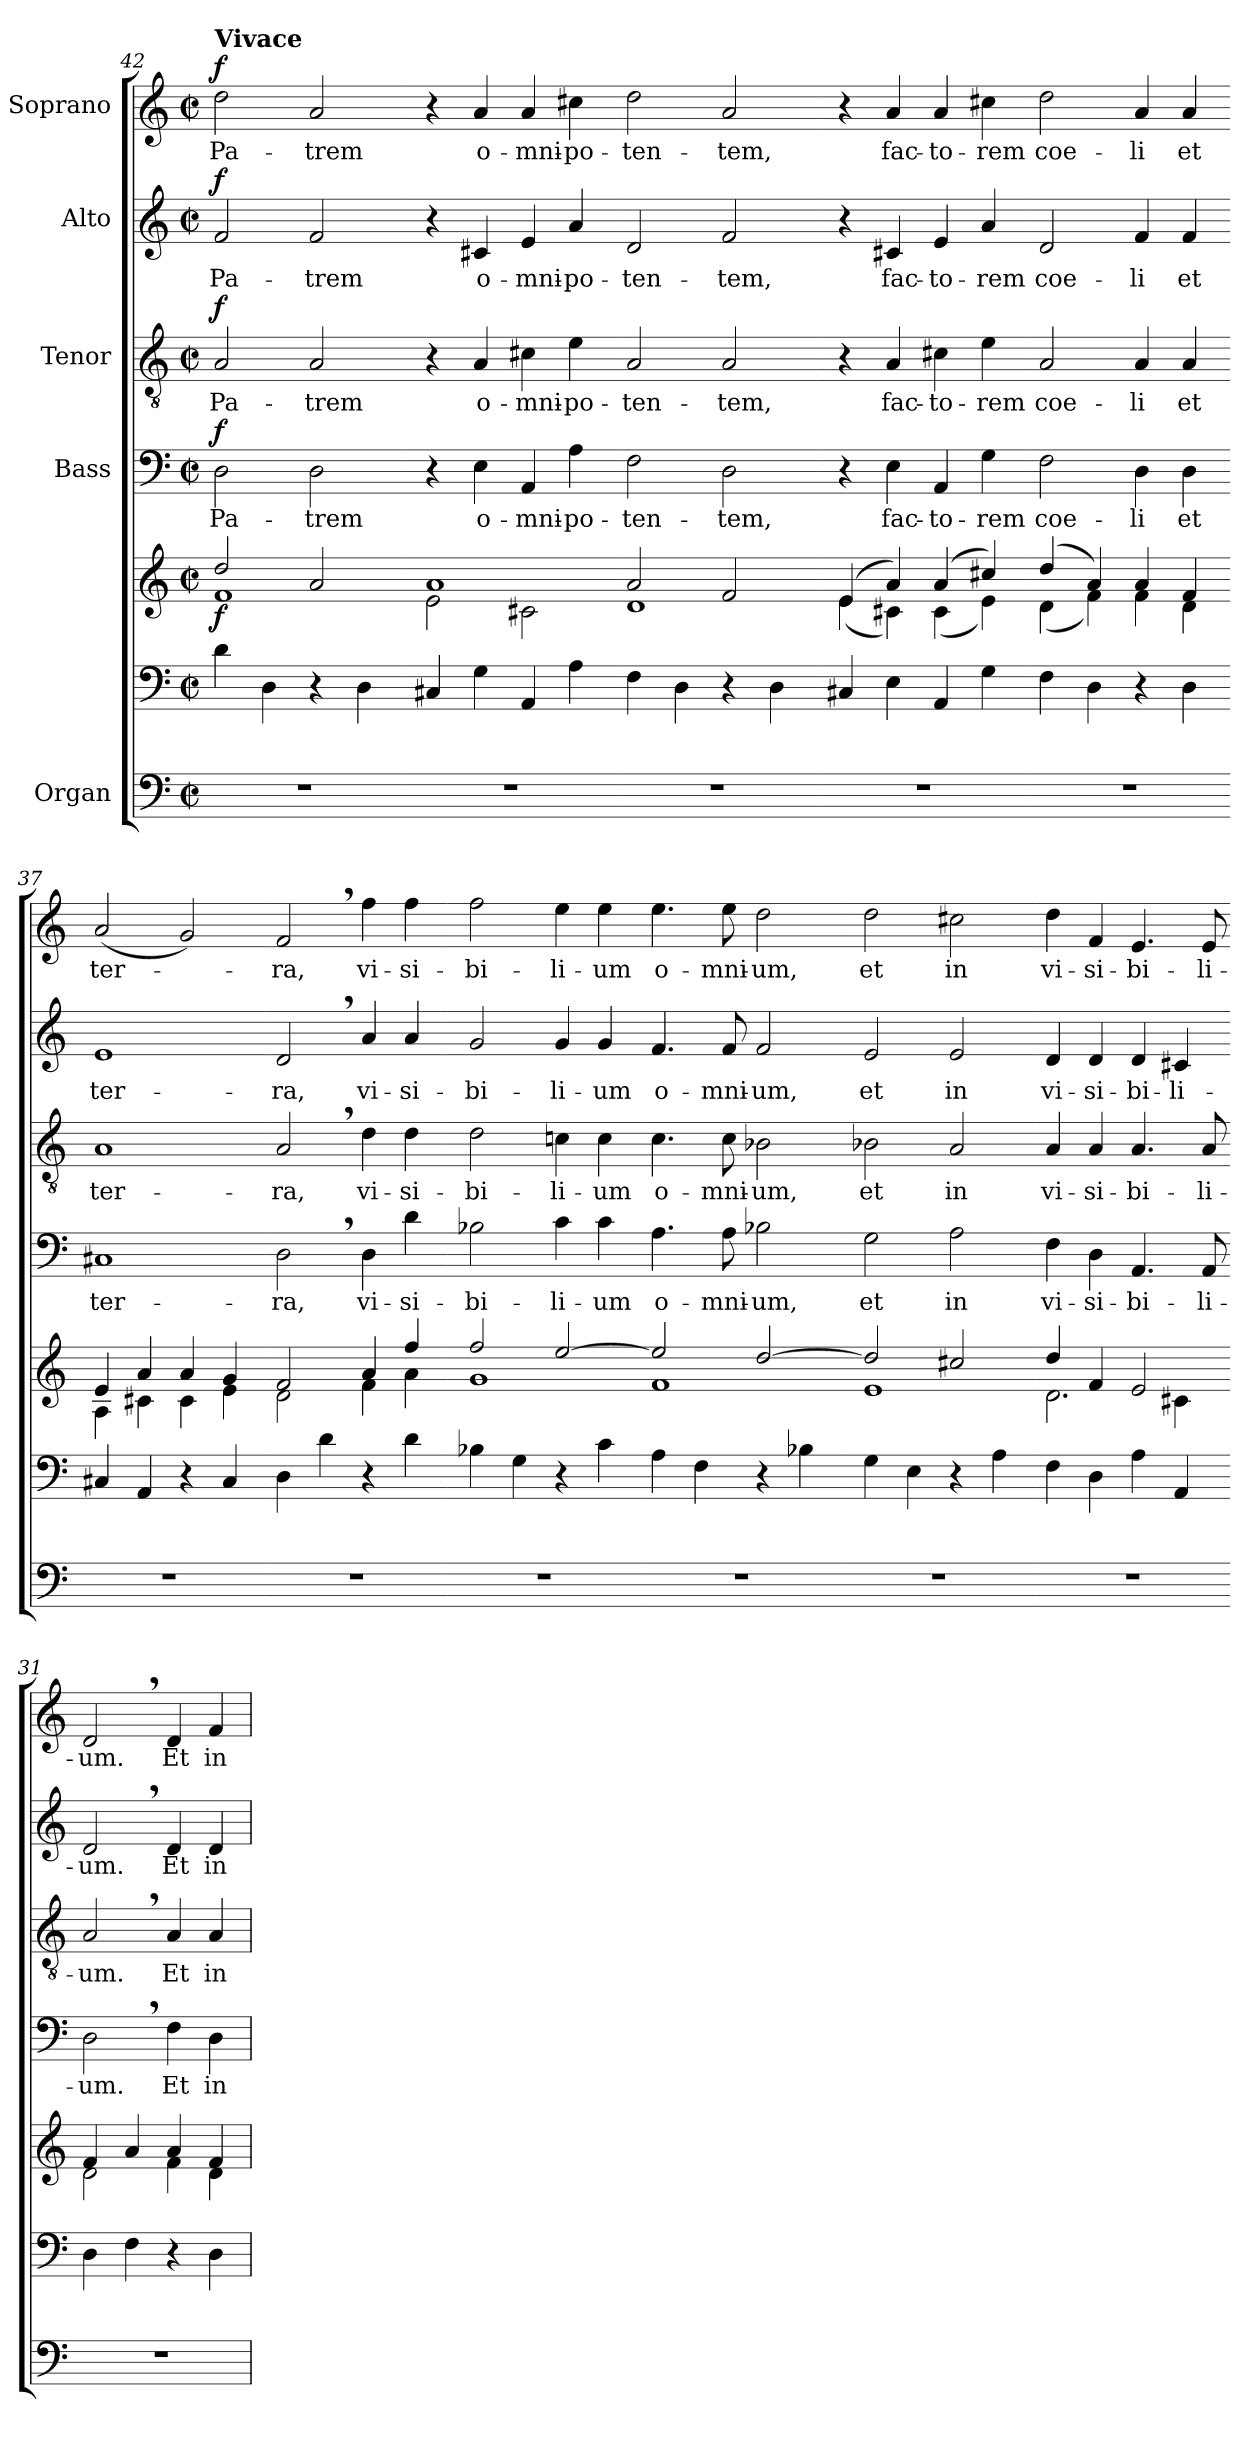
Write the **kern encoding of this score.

**kern	**kern	**kern	**dynam	**kern	**text	**dynam	**kern	**text	**dynam	**kern	**text	**dynam	**kern	**text	**dynam
*part5	*part5	*part5	*part5	*part4	*part4	*part4	*part3	*part3	*part3	*part2	*part2	*part2	*part1	*part1	*part1
*staff7	*staff6	*staff5	*staff5/6/7	*staff4	*staff4	*staff4	*staff3	*staff3	*staff3	*staff2	*staff2	*staff2	*staff1	*staff1	*staff1
*I"Organ	*	*	*	*I"Bass	*	*	*I"Tenor	*	*	*I"Alto	*	*	*I"Soprano	*	*
*stria5	*	*	*	*	*	*	*	*	*	*	*	*	*	*	*
*clefF4	*clefF4	*clefG2	*	*clefF4	*	*	*clefGv2	*	*	*clefG2	*	*	*clefG2	*	*
*k[]	*k[]	*k[]	*	*k[]	*	*	*k[]	*	*	*k[]	*	*	*k[]	*	*
*M2/2	*M2/2	*M2/2	*	*M2/2	*	*	*M2/2	*	*	*M2/2	*	*	*M2/2	*	*
*met(c|)	*met(c|)	*met(c|)	*	*met(c|)	*	*	*met(c|)	*	*	*met(c|)	*	*	*met(c|)	*	*
=42-	=42-	=42-	=42-	=42-	=42-	=42-	=42-	=42-	=42-	=42-	=42-	=42-	=42-	=42-	=42-
*	*	*^	*	*	*	*	*	*	*	*	*	*	*	*	*
!	!	!	!	!	!	!	!	!	!	!	!	!	!	!LO:TX:a:B:t=Vivace	!	!
!	!	!	!	!LO:DY:b	!	!LO:LY:b	!LO:DY:a	!	!LO:LY:b	!LO:DY:a	!	!LO:LY:b	!LO:DY:a	!	!LO:LY:b	!LO:DY:a
1r	4d\	2dd/	1f	f	2D\	Pa-	f	2A/	Pa-	f	2f/	Pa-	f	2dd\	Pa-	f
.	4D\	.	.	.	.	.	.	.	.	.	.	.	.	.	.	.
!	!	!	!	!	!	!LO:LY:b	!	!	!LO:LY:b	!	!	!LO:LY:b	!	!	!LO:LY:b	!
.	4r	2a/	.	.	2D\	-trem	.	2A/	-trem	.	2f/	-trem	.	2a/	-trem	.
.	4D\	.	.	.	.	.	.	.	.	.	.	.	.	.	.	.
=41-	=41-	=41-	=41-	=41-	=41-	=41-	=41-	=41-	=41-	=41-	=41-	=41-	=41-	=41-	=41-	=41-
1r	4C#X/	1a	2e\	.	4r	.	.	4r	.	.	4r	.	.	4r	.	.
!	!	!	!	!	!	!LO:LY:b	!	!	!LO:LY:b	!	!	!LO:LY:b	!	!	!LO:LY:b	!
.	4G\	.	.	.	4E\	o-	.	4A/	o-	.	4c#X/	o-	.	4a/	o-	.
!	!	!	!	!	!	!LO:LY:b	!	!	!LO:LY:b	!	!	!LO:LY:b	!	!	!LO:LY:b	!
.	4AA/	.	2c#X\	.	4AA/	-mni-	.	4c#X\	-mni-	.	4e/	-mni-	.	4a/	-mni-	.
!	!	!	!	!	!	!LO:LY:b	!	!	!LO:LY:b	!	!	!LO:LY:b	!	!	!LO:LY:b	!
.	4A\	.	.	.	4A\	-po-	.	4e\	-po-	.	4a/	-po-	.	4cc#X\	-po-	.
=40-	=40-	=40-	=40-	=40-	=40-	=40-	=40-	=40-	=40-	=40-	=40-	=40-	=40-	=40-	=40-	=40-
!	!	!	!	!	!	!LO:LY:b	!	!	!LO:LY:b	!	!	!LO:LY:b	!	!	!LO:LY:b	!
1r	4F\	2a/	1d	.	2F\	-ten-	.	2A/	-ten-	.	2d/	-ten-	.	2dd\	-ten-	.
.	4D\	.	.	.	.	.	.	.	.	.	.	.	.	.	.	.
!	!	!	!	!	!	!LO:LY:b	!	!	!LO:LY:b	!	!	!LO:LY:b	!	!	!LO:LY:b	!
.	4r	2f/	.	.	2D\	-tem,	.	2A/	-tem,	.	2f/	-tem,	.	2a/	-tem,	.
.	4D\	.	.	.	.	.	.	.	.	.	.	.	.	.	.	.
=39-	=39-	=39-	=39-	=39-	=39-	=39-	=39-	=39-	=39-	=39-	=39-	=39-	=39-	=39-	=39-	=39-
1r	4C#X/	(4e/	(4e\	.	4r	.	.	4r	.	.	4r	.	.	4r	.	.
!	!	!	!	!	!	!LO:LY:b	!	!	!LO:LY:b	!	!	!LO:LY:b	!	!	!LO:LY:b	!
.	4E\	4a/)	4c#X\)	.	4E\	fac-	.	4A/	fac-	.	4c#X/	fac-	.	4a/	fac-	.
!	!	!	!	!	!	!LO:LY:b	!	!	!LO:LY:b	!	!	!LO:LY:b	!	!	!LO:LY:b	!
.	4AA/	(4a/	(4c#\	.	4AA/	-to-	.	4c#X\	-to-	.	4e/	-to-	.	4a/	-to-	.
!	!	!	!	!	!	!LO:LY:b	!	!	!LO:LY:b	!	!	!LO:LY:b	!	!	!LO:LY:b	!
.	4G\	4cc#X/)	4e\)	.	4G\	-rem	.	4e\	-rem	.	4a/	-rem	.	4cc#X\	-rem	.
=38-	=38-	=38-	=38-	=38-	=38-	=38-	=38-	=38-	=38-	=38-	=38-	=38-	=38-	=38-	=38-	=38-
!	!	!	!	!	!	!LO:LY:b	!	!	!LO:LY:b	!	!	!LO:LY:b	!	!	!LO:LY:b	!
1r	4F\	(4dd/	(4d\	.	2F\	coe-	.	2A/	coe-	.	2d/	coe-	.	2dd\	coe-	.
.	4D\	4a/)	4f\)	.	.	.	.	.	.	.	.	.	.	.	.	.
!	!	!	!	!	!	!LO:LY:b	!	!	!LO:LY:b	!	!	!LO:LY:b	!	!	!LO:LY:b	!
.	4r	4a/	4f\	.	4D\	-li	.	4A/	-li	.	4f/	-li	.	4a/	-li	.
!	!	!	!	!	!	!LO:LY:b	!	!	!LO:LY:b	!	!	!LO:LY:b	!	!	!LO:LY:b	!
.	4D\	4f/	4d\	.	4D\	et	.	4A/	et	.	4f/	et	.	4a/	et	.
=37-	=37-	=37-	=37-	=37-	=37-	=37-	=37-	=37-	=37-	=37-	=37-	=37-	=37-	=37-	=37-	=37-
!	!	!	!	!	!	!LO:LY:b	!	!	!LO:LY:b	!	!	!LO:LY:b	!	!	!LO:LY:b	!
1r	4C#X/	4e/	4A\	.	1C#X	ter-	.	1A	ter-	.	1e	ter-	.	(2a/	ter-	.
.	4AA/	4a/	4c#X\	.	.	.	.	.	.	.	.	.	.	.	.	.
.	4r	4a/	4c#\	.	.	.	.	.	.	.	.	.	.	2g/)	.	.
.	4C#/	4g/	4e\	.	.	.	.	.	.	.	.	.	.	.	.	.
=36-	=36-	=36-	=36-	=36-	=36-	=36-	=36-	=36-	=36-	=36-	=36-	=36-	=36-	=36-	=36-	=36-
!	!	!	!	!	!	!LO:LY:b	!	!	!LO:LY:b	!	!	!LO:LY:b	!	!	!LO:LY:b	!
1r	4D\	2f/	2d\	.	2D,\	-ra,	.	2A,/	-ra,	.	2d,/	-ra,	.	2f,/	-ra,	.
.	4d\	.	.	.	.	.	.	.	.	.	.	.	.	.	.	.
!	!	!	!	!	!	!LO:LY:b	!	!	!LO:LY:b	!	!	!LO:LY:b	!	!	!LO:LY:b	!
.	4r	4a/	4f\	.	4D\	vi-	.	4d\	vi-	.	4a/	vi-	.	4ff\	vi-	.
!	!	!	!	!	!	!LO:LY:b	!	!	!LO:LY:b	!	!	!LO:LY:b	!	!	!LO:LY:b	!
.	4d\	4ff/	4a\	.	4d\	-si-	.	4d\	-si-	.	4a/	-si-	.	4ff\	-si-	.
!!LO:LB:g=z
=35-	=35-	=35-	=35-	=35-	=35-	=35-	=35-	=35-	=35-	=35-	=35-	=35-	=35-	=35-	=35-	=35-
!	!	!	!	!	!	!LO:LY:b	!	!	!LO:LY:b	!	!	!LO:LY:b	!	!	!LO:LY:b	!
1r	4B-X\	2ff/	1g	.	2B-X\	-bi-	.	2d\	-bi-	.	2g/	-bi-	.	2ff\	-bi-	.
.	4G\	.	.	.	.	.	.	.	.	.	.	.	.	.	.	.
!	!	!	!	!	!	!LO:LY:b	!	!	!LO:LY:b	!	!	!LO:LY:b	!	!	!LO:LY:b	!
.	4r	[2ee/	.	.	4c\	-li-	.	4c\	-li-	.	4g/	-li-	.	4ee\	-li-	.
!	!	!	!	!	!	!LO:LY:b	!	!	!LO:LY:b	!	!	!LO:LY:b	!	!	!LO:LY:b	!
.	4c\	.	.	.	4c\	-um	.	4c\	-um	.	4g/	-um	.	4ee\	-um	.
=34-	=34-	=34-	=34-	=34-	=34-	=34-	=34-	=34-	=34-	=34-	=34-	=34-	=34-	=34-	=34-	=34-
!	!	!	!	!	!	!LO:LY:b	!	!	!LO:LY:b	!	!	!LO:LY:b	!	!	!LO:LY:b	!
1r	4A\	2ee/]	1f	.	4.A\	o-	.	4.c\	o-	.	4.f/	o-	.	4.ee\	o-	.
.	4F\	.	.	.	.	.	.	.	.	.	.	.	.	.	.	.
!	!	!	!	!	!	!LO:LY:b	!	!	!LO:LY:b	!	!	!LO:LY:b	!	!	!LO:LY:b	!
.	.	.	.	.	8A\	-mni-	.	8c\	-mni-	.	8f/	-mni-	.	8ee\	-mni-	.
!	!	!	!	!	!	!LO:LY:b	!	!	!LO:LY:b	!	!	!LO:LY:b	!	!	!LO:LY:b	!
.	4r	[2dd/	.	.	2B-X\	-um,	.	2B-X\	-um,	.	2f/	-um,	.	2dd\	-um,	.
.	4B-X\	.	.	.	.	.	.	.	.	.	.	.	.	.	.	.
=33-	=33-	=33-	=33-	=33-	=33-	=33-	=33-	=33-	=33-	=33-	=33-	=33-	=33-	=33-	=33-	=33-
!	!	!	!	!	!	!LO:LY:b	!	!	!LO:LY:b	!	!	!LO:LY:b	!	!	!LO:LY:b	!
1r	4G\	2dd/]	1e	.	2G\	et	.	2B-X\	et	.	2e/	et	.	2dd\	et	.
.	4E\	.	.	.	.	.	.	.	.	.	.	.	.	.	.	.
!	!	!	!	!	!	!LO:LY:b	!	!	!LO:LY:b	!	!	!LO:LY:b	!	!	!LO:LY:b	!
.	4r	2cc#X/	.	.	2A\	in	.	2A/	in	.	2e/	in	.	2cc#X\	in	.
.	4A\	.	.	.	.	.	.	.	.	.	.	.	.	.	.	.
=32-	=32-	=32-	=32-	=32-	=32-	=32-	=32-	=32-	=32-	=32-	=32-	=32-	=32-	=32-	=32-	=32-
!	!	!	!	!	!	!LO:LY:b	!	!	!LO:LY:b	!	!	!LO:LY:b	!	!	!LO:LY:b	!
1r	4F\	4dd/	2.d\	.	4F\	vi-	.	4A/	vi-	.	4d/	vi-	.	4dd\	vi-	.
!	!	!	!	!	!	!LO:LY:b	!	!	!LO:LY:b	!	!	!LO:LY:b	!	!	!LO:LY:b	!
.	4D\	4f/	.	.	4D\	-si-	.	4A/	-si-	.	4d/	-si-	.	4f/	-si-	.
!	!	!	!	!	!	!LO:LY:b	!	!	!LO:LY:b	!	!	!LO:LY:b	!	!	!LO:LY:b	!
.	4A\	2e/	.	.	4.AA/	-bi-	.	4.A/	-bi-	.	4d/	-bi-	.	4.e/	-bi-	.
!	!	!	!	!	!	!	!	!	!	!	!	!LO:LY:b	!	!	!	!
.	4AA/	.	4c#X\	.	.	.	.	.	.	.	4c#X/	-li-	.	.	.	.
!	!	!	!	!	!	!LO:LY:b	!	!	!LO:LY:b	!	!	!	!	!	!LO:LY:b	!
.	.	.	.	.	8AA/	-li-	.	8A/	-li-	.	.	.	.	8e/	-li-	.
=31-	=31-	=31-	=31-	=31-	=31-	=31-	=31-	=31-	=31-	=31-	=31-	=31-	=31-	=31-	=31-	=31-
!	!	!	!	!	!	!LO:LY:b	!	!	!LO:LY:b	!	!	!LO:LY:b	!	!	!LO:LY:b	!
1r	4D\	4f/	2d\	.	2D,\	-um.	.	2A,/	-um.	.	2d,/	-um.	.	2d,/	-um.	.
.	4F\	4a/	.	.	.	.	.	.	.	.	.	.	.	.	.	.
!	!	!	!	!	!	!LO:LY:b	!	!	!LO:LY:b	!	!	!LO:LY:b	!	!	!LO:LY:b	!
.	4r	4a/	4f\	.	4F\	Et	.	4A/	Et	.	4d/	Et	.	4d/	Et	.
!	!	!	!	!	!	!LO:LY:b	!	!	!LO:LY:b	!	!	!LO:LY:b	!	!	!LO:LY:b	!
.	4D\	4f/	4d\	.	4D\	in	.	4A/	in	.	4d/	in	.	4f/	in	.
*	*	*v	*v	*	*	*	*	*	*	*	*	*	*	*	*	*
=	=	=	=	=	=	=	=	=	=	=	=	=	=	=	=
*-	*-	*-	*-	*-	*-	*-	*-	*-	*-	*-	*-	*-	*-	*-	*-
